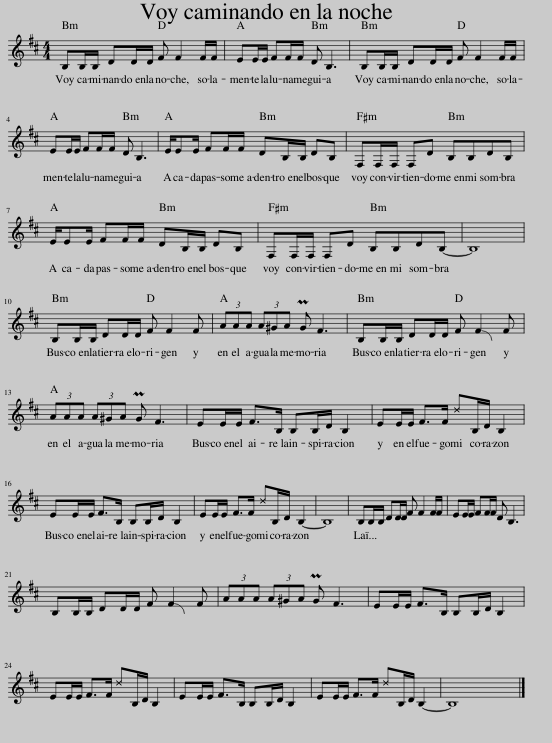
X:1
L:1/8
M:4/4
I:linebreak $
K:D
V:1 treble
V:1
 B,B,/B,/ DD/D/ F F2 F/F/ | EE/E/ FF/F/ D B,3 | B,B,/B,/ DD/D/ F F2 F/F/ |$ EE/E/ FF/F/ D B,3 | E/EE/ FF/F/ DB,/B,/ DB, | %5
 F,F,/F,/ F,D B,B,DB, |$ E/EE/ FF/F/ DB,/B,/ DB, | F,F,/F,/ F,D B,B,DB,- | B,8 |$ B,B,/B,/ DD/D/ F F2 F | %10
 (3AAA (3A^GA PG F3 | B,B,/B,/ DD/D/ F F2 F |$ (3AAA (3A^GA PG F3 | EE/E/ F>B, B,B,/D/ B,2 | EE/E/ F>F dB,/D/ B,2 |$ %15
 EE/E/ F>B, B,B,/D/ B,2 | EE/E/ F>F dB,/D/ B,2- | B,8 | B,B,/B,/ DD/D/ F F2 F/F/ | EE/E/ FF/F/ D B,3 |$ %20
 B,B,/B,/ DD/D/ F F2 F | (3AAA (3A^GA PG F3 | EE/E/ F>B, B,B,/D/ B,2 |$ EE/E/ F>F dB,/D/ B,2 | EE/E/ F>B, B,B,/D/ B,2 | %25
 EE/E/ F>F dB,/D/ B,2- | B,8 |] %27
